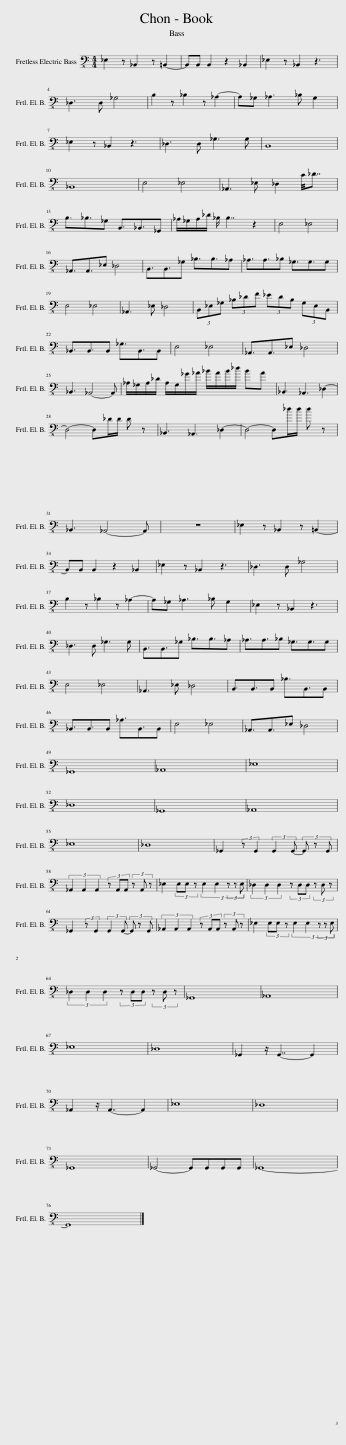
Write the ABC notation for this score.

X:1
L:1/8
M:4/4
I:linebreak $
K:C
V:1 bass-8
V:1
 _E,2 z _B,,2 z =B,,2- | B,,B,, B,,2 z2 _B,,2 | _E,2 z _B,,2 z3 |$ _D,3 D, _G,4 | B,2 z _B,2 z _A,2- | %5
 A,_G, _A,3 _B, G,2 |$ _E,2 z _B,,2 z3 | _D,3 D, _G,3 G, | B,,8 |$ _B,,8 | %10
 E,4 _E,4 | _A,,3 _E, _D,2 C/4_D7/4 |$ B,3/2_B,3/2_G, B,,3/2_B,,3/2_G,, | _A,/_G,/A,/_D/ _B,/ B,7/2 z2 | E,4 _E,4 |$ %15
 _A,,3/2A,,3/2_E, _D,4 | B,,3/2B,,3/2_G, _B,3/2B,3/2_A, | _A,3/2A,3/2_B, _G,3/2G,3/2G, |$ E,4 _E,4 | _A,,3 _E, _D,4 | %20
 (3B,,_E,_G, (3_B,_DF (3_EDB, (3G,E,B,, |$ _B,,3/2B,,3/2B,, _G,3/2B,,3/2B,, | E,4 _E,4 | _A,,3/2A,,3/2_E, _D,4 |$ _B,,3 _A,,4- A,, | %25
 _A,/_G,/A,/_D/ A,/G,/_G/_A/ _B/A/B/_d/ BA | _B,,3 _A,,3 _D,2- |$ D,4- D,_D/D/ D z | _B,,3 _A,,3 _D,2- | D,4- D,_d/d/ d z |$ %30
 _B,,3 _A,,4- A,, | z8 | _E,2 z _B,,2 z =B,,2- |$ B,,B,, B,,2 z2 _B,,2 | _E,2 z _B,,2 z3 | %35
 _D,3 D, _G,4 |$ B,2 z _B,2 z _A,2- | A,_G, _A,3 _B, G,2 | _E,2 z _B,,2 z3 |$ _D,3 D, _G,3 G, | %40
 B,,3/2B,,3/2_G, _B,3/2B,3/2_A, | _A,3/2A,3/2_B, _G,3/2G,3/2G, |$ E,4 _E,4 | _A,,3 _E, _D,4 | B,,3/2B,,3/2B,, _B,3/2B,,3/2B,, |$ %45
 _B,,3/2B,,3/2B,, _A,3/2B,,3/2B,, | E,4 _E,4 | _A,,3/2A,,3/2_E, _D,4 |$ _G,,8 | _A,,8 | %50
 _E,8 |$ _D,8 | _G,,8 | _A,,8 |$ _E,8 | %55
 _D,8 | _G,,2 (3:2:2z G,,2 (3:2:2G,,2 G,,- (3G,, z G,, |$ (3_A,,2 A,,2 A,,2 (3z A,,A,, (3z A,, z | _E,2 (3E,E, z (3:2:5E,2 E,2 (3z z E, | (3_D,2 D,2 D,2 (3z D,D, (3z D, z |$ %60
 _G,,2 (3:2:2z G,,2 (3:2:2G,,2 G,,- (3G,, z G,, | (3_A,,2 A,,2 A,,2 (3z A,,A,, (3z A,, z | _E,2 (3E,E, z (3:2:5E,2 E,2 (3z z E, |$ (3_D,2 D,2 D,2 (3z D,D, (3z D, z | _G,,8 | %65
 _A,,8 |$ _E,8 | _D,8 | _G,,2 z/ G,,7/2- G,,2 |$ _A,,2 z/ A,,7/2- A,,2 | %70
 _E,8 | _D,8 |$ _G,,8 | _G,,4- G,,G,,G,,G,, | _G,,8- |$ %75
 G,,8 |] %76
